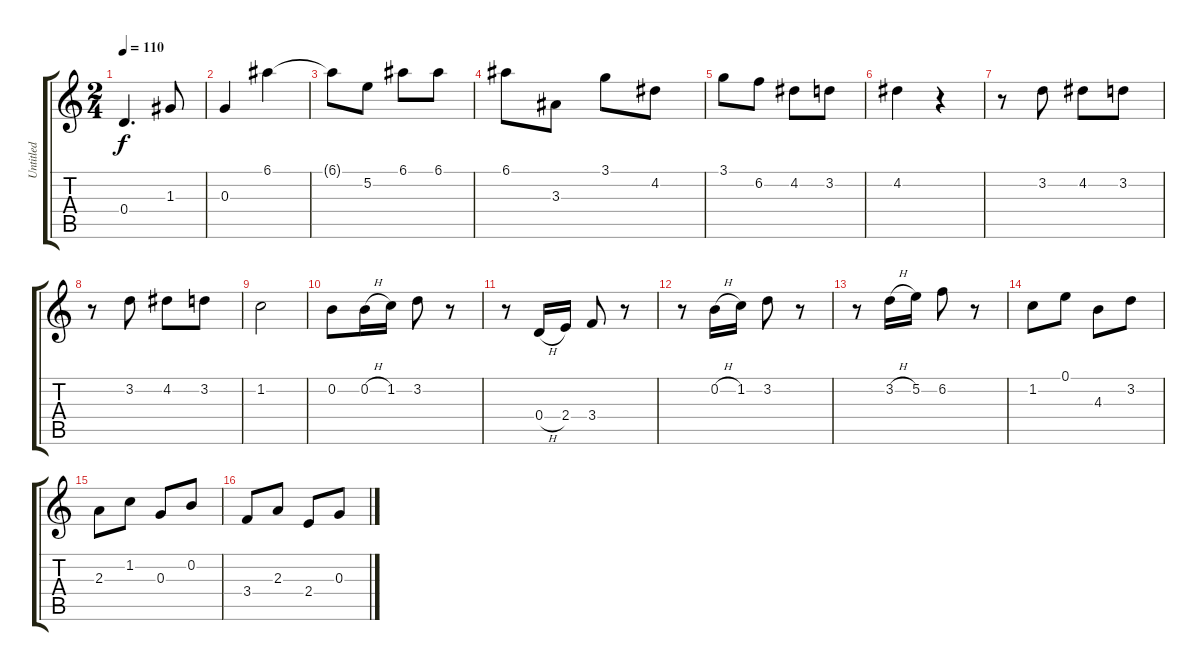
\track ("Untitled" "Untitled") {instrument acousticguitarnylon}
\staff {score tabs}
\tuning (E4 B3 G3 D3 A2 E2) {hide}
\ts (2 4)
\tempo 110
\clef g2
\ks c
0.4.4{d dy f} 1.3.8 |
0.3.4 6.1.4 |
6.1{t}.8 5.2.8 6.1.8 6.1.8 |
6.1.8 3.3.8 3.1.8 4.2.8 |
3.1.8 6.2.8 4.2.8 3.2.8 |
4.2.4 r.4 |
r.8 3.2.8 4.2.8 3.2.8 |
r.8 3.2.8 4.2.8 3.2.8 |
1.2.2 |
0.2.8 0.2{h}.16 1.2.16 3.2.8 r.8 |
r.8 0.4{h}.16 2.4.16 3.4.8 r.8 |
r.8 0.2{h}.16 1.2.16 3.2.8 r.8 |
r.8 3.2{h}.16 5.2.16 6.2.8 r.8 |
1.2.8 0.1.8 4.3.8 3.2.8 |
2.3.8 1.2.8 0.3.8 0.2.8 |
3.4.8 2.3.8 2.4.8 0.3.8
